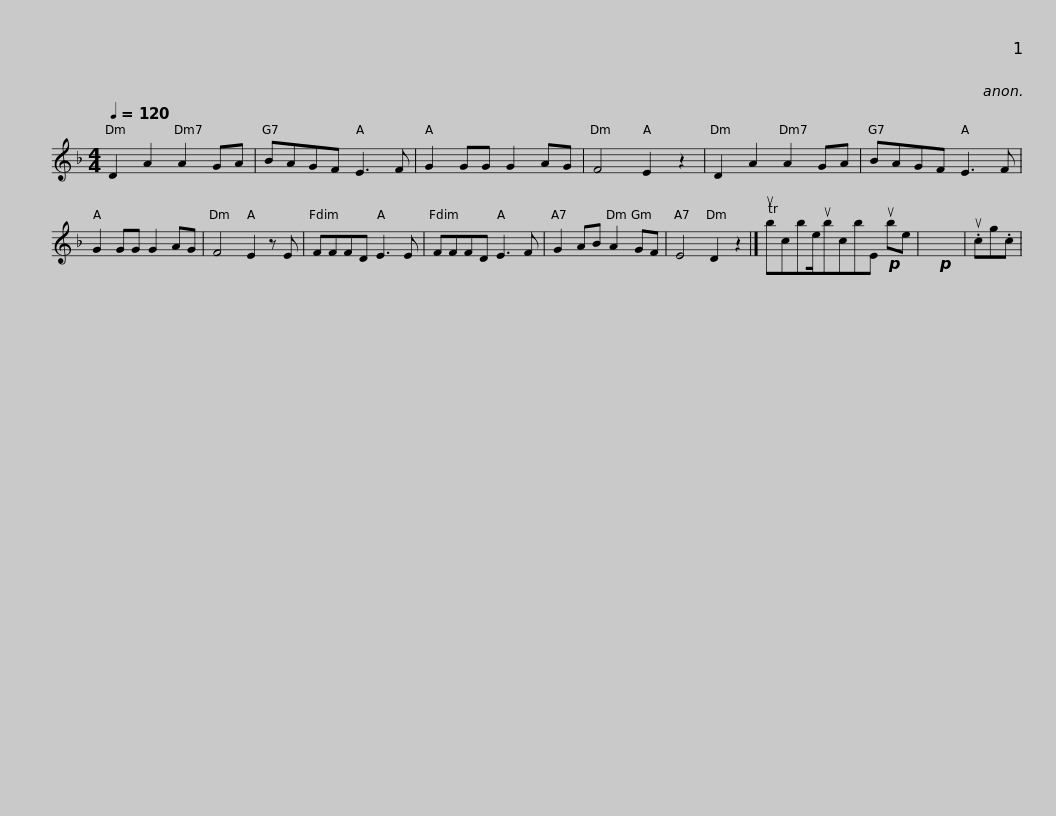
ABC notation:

X:1
L:1/8
Q:1/4=120
M:4/4
I:linebreak $
K:Dmin
V:1 treble
V:1
 D2 A2 A2 GA | BAGF E3 F | G2 GG G2 AG | F4 E2 z2 | D2 A2 A2 GA | %5
 BAGF E3 F | G2 GG G2 AG |$ F4 E2 z E | FFFD E3 E | FFFD E3 F | %10
 G2 AB A2 GF | E4 D2 z2 |] Tubcbe/ubcbE!p! ube |$!p! x8 | .ucg.c | %15
